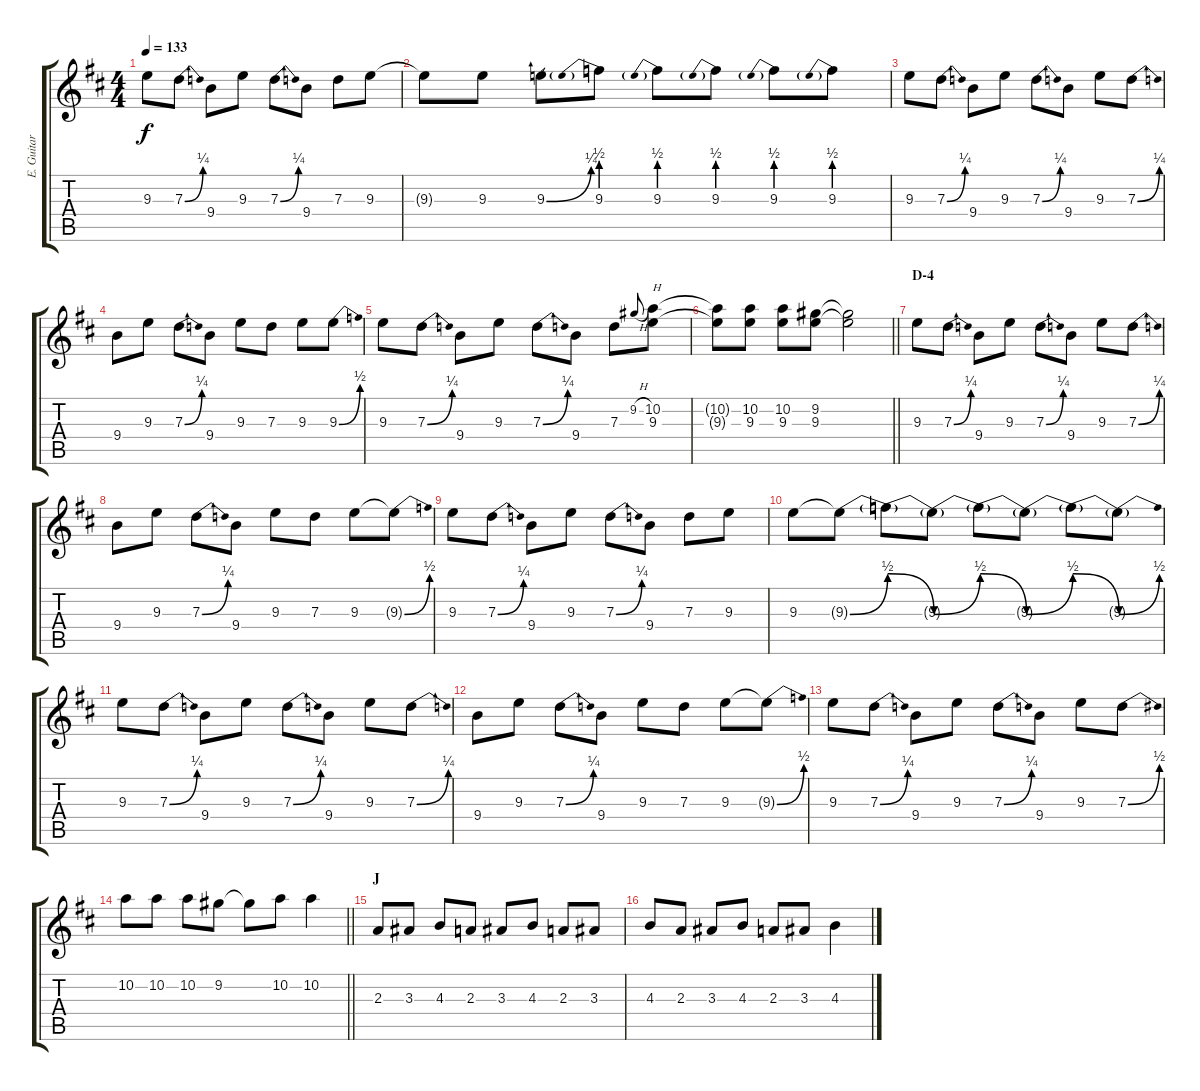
\track ("E. Guitar I" "E. Guitar ") {instrument overdrivenguitar}
\staff {score tabs}
\tuning (E4 B3 G3 D3 A2 D2) {hide}
\ts (4 4)
\tempo 133
\clef g2
\ks d
9.3.8{dy f} 7.3{be (bend 0 0 60 1)}.8 9.4.8 9.3.8 7.3{be (bend 0 0 60 1)}.8 9.4.8 7.3.8 9.3.8 |
9.3{t}.8 9.3.8 9.3{be (bend 0 0 60 1)}.8 9.3{be (prebend 0 2 60 2)}.8 9.3{be (prebend 0 2 60 2)}.8 9.3{be (prebend 0 2 60 2)}.8 9.3{be (prebend 0 2 60 2)}.8 9.3{be (prebend 0 2 60 2)}.8 |
9.3.8 7.3{be (bend 0 0 60 1)}.8 9.4.8 9.3.8 7.3{be (bend 0 0 60 1)}.8 9.4.8 9.3.8 7.3{be (bend 0 0 60 1)}.8 |
9.4.8 9.3.8 7.3{be (bend 0 0 60 1)}.8 9.4.8 9.3.8 7.3.8 9.3.8 9.3{be (bend 0 0 60 2)}.8 |
9.3.8 7.3{be (bend 0 0 60 1)}.8 9.4.8 9.3.8 7.3{be (bend 0 0 60 1)}.8 9.4.8 7.3.8 9.2{h}.8{gr onbeat} (10.2 9.3).8{txt "H"} |
\barLineRight lightlight
(10.2{t} 9.3{t}).8 (10.2 9.3).8 (10.2 9.3).8 (9.2 9.3).8 (9.2{t} 9.3{t}).2 |
\section ("" "D-4")
9.3.8 7.3{be (bend 0 0 60 1)}.8 9.4.8 9.3.8 7.3{be (bend 0 0 60 1)}.8 9.4.8 9.3.8 7.3{be (bend 0 0 60 1)}.8 |
9.4.8 9.3.8 7.3{be (bend 0 0 60 1)}.8 9.4.8 9.3.8 7.3.8 9.3.8 9.3{be (bend 0 0 60 2) t}.8 |
9.3.8 7.3{be (bend 0 0 60 1)}.8 9.4.8 9.3.8 7.3{be (bend 0 0 60 1)}.8 9.4.8 7.3.8 9.3.8 |
9.3.8 9.3{be (bend 0 0 60 2) t}.8 9.3{be (release 0 2 60 0) t}.8 9.3{be (bend 0 0 60 2) t}.8 9.3{be (release 0 2 60 0) t}.8 9.3{be (bend 0 0 60 2) t}.8 9.3{be (release 0 2 60 0) t}.8 9.3{be (bend 0 0 60 2) t}.8 |
9.3.8 7.3{be (bend 0 0 60 1)}.8 9.4.8 9.3.8 7.3{be (bend 0 0 60 1)}.8 9.4.8 9.3.8 7.3{be (bend 0 0 60 1)}.8 |
9.4.8 9.3.8 7.3{be (bend 0 0 60 1)}.8 9.4.8 9.3.8 7.3.8 9.3.8 9.3{be (bend 0 0 60 2) t}.8 |
9.3.8 7.3{be (bend 0 0 60 1)}.8 9.4.8 9.3.8 7.3{be (bend 0 0 60 1)}.8 9.4.8 9.3.8 7.3{be (bend 0 0 60 2)}.8 |
\barLineRight lightlight
10.2.8 10.2.8 10.2.8 9.2.8 9.2{t}.8 10.2.8 10.2.4 |
\section ("" "J")
2.3.8 3.3.8 4.3.8 2.3.8 3.3.8 4.3.8 2.3.8 3.3.8 |
4.3.8 2.3.8 3.3.8 4.3.8 2.3.8 3.3.8 4.3.4
